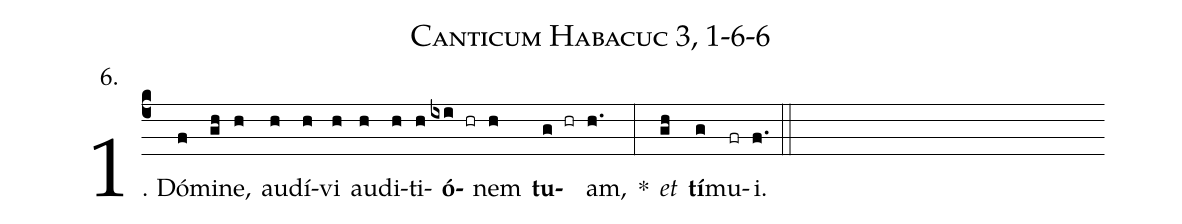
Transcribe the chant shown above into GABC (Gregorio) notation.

name: Canticum Habacuc 3, 1-6-6;
annotation: 6.;
%%
(c4)1. Dó(f)mi(gh)ne,(h) au(h)dí(h)vi(h) au(h)di(h)ti(h)<b>ó</b>(ixi hr)nem(h) <b>tu</b>(g hr)am,(h.) *(:) <i>et</i>(gh) <b>tí</b>(g)mu(fr)i.(f.) (::)
